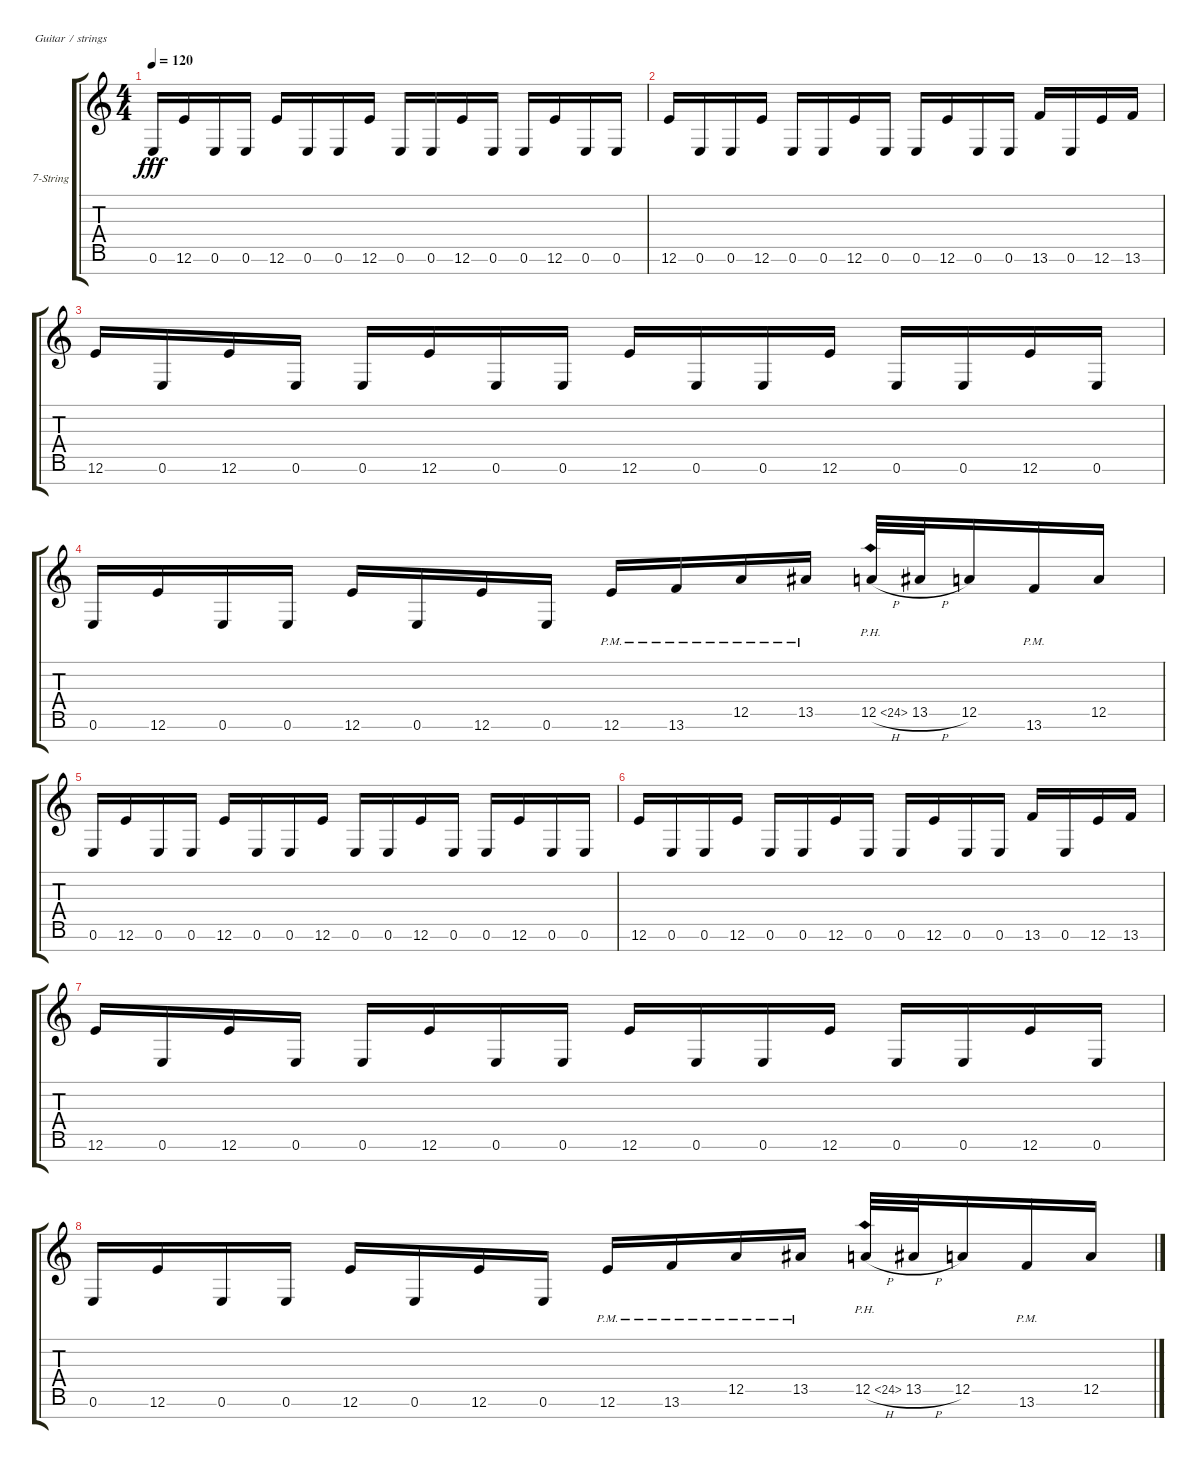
\bracketExtendMode groupsimilarinstruments
\firstSystemTrackNameOrientation horizontal
\otherSystemsTrackNameOrientation horizontal
\track ("Rhythm Guitar" "7-String") {instrument distortionguitar}
\staff {score tabs}
\tuning (E4 B3 G3 D3 A2 E2 B1)
\ts (4 4)
\tempo 120
\clef g2
\scale
0.525931
\ks c
0.6.16{dy fff instrument distortionguitar} 12.6.16 0.6.16 0.6.16 12.6.16 0.6.16 0.6.16 12.6.16 0.6.16 0.6.16 12.6.16 0.6.16 0.6.16 12.6.16 0.6.16 0.6.16 |
\scale
0.474032 12.6.16 0.6.16 0.6.16 12.6.16 0.6.16 0.6.16 12.6.16 0.6.16 0.6.16 12.6.16 0.6.16 0.6.16 13.6.16 0.6.16 12.6.16 13.6.16 |
\scale
0.570688 12.6.16 0.6.16 12.6.16 0.6.16 0.6.16 12.6.16 0.6.16 0.6.16 12.6.16 0.6.16 0.6.16 12.6.16 0.6.16 0.6.16 12.6.16 0.6.16 |
\scale
0.579534 0.6.16 12.6.16 0.6.16 0.6.16 12.6.16 0.6.16 12.6.16 0.6.16 12.6{pm}.16 13.6{pm}.16 12.5{pm}.16 13.5{pm}.16 12.5{ph 12 h}.32 13.5{h}.32 12.5.16 13.6{pm}.16 12.5.16 |
\scale
0.493737 0.6.16 12.6.16 0.6.16 0.6.16 12.6.16 0.6.16 0.6.16 12.6.16 0.6.16 0.6.16 12.6.16 0.6.16 0.6.16 12.6.16 0.6.16 0.6.16 |
\scale
0.506239 12.6.16 0.6.16 0.6.16 12.6.16 0.6.16 0.6.16 12.6.16 0.6.16 0.6.16 12.6.16 0.6.16 0.6.16 13.6.16 0.6.16 12.6.16 13.6.16 |
\scale
0.572543 12.6.16 0.6.16 12.6.16 0.6.16 0.6.16 12.6.16 0.6.16 0.6.16 12.6.16 0.6.16 0.6.16 12.6.16 0.6.16 0.6.16 12.6.16 0.6.16 |
\scale
0.574844 0.6.16 12.6.16 0.6.16 0.6.16 12.6.16 0.6.16 12.6.16 0.6.16 12.6{pm}.16 13.6{pm}.16 12.5{pm}.16 13.5{pm}.16 12.5{ph 12 h}.32 13.5{h}.32 12.5.16 13.6{pm}.16 12.5.16
